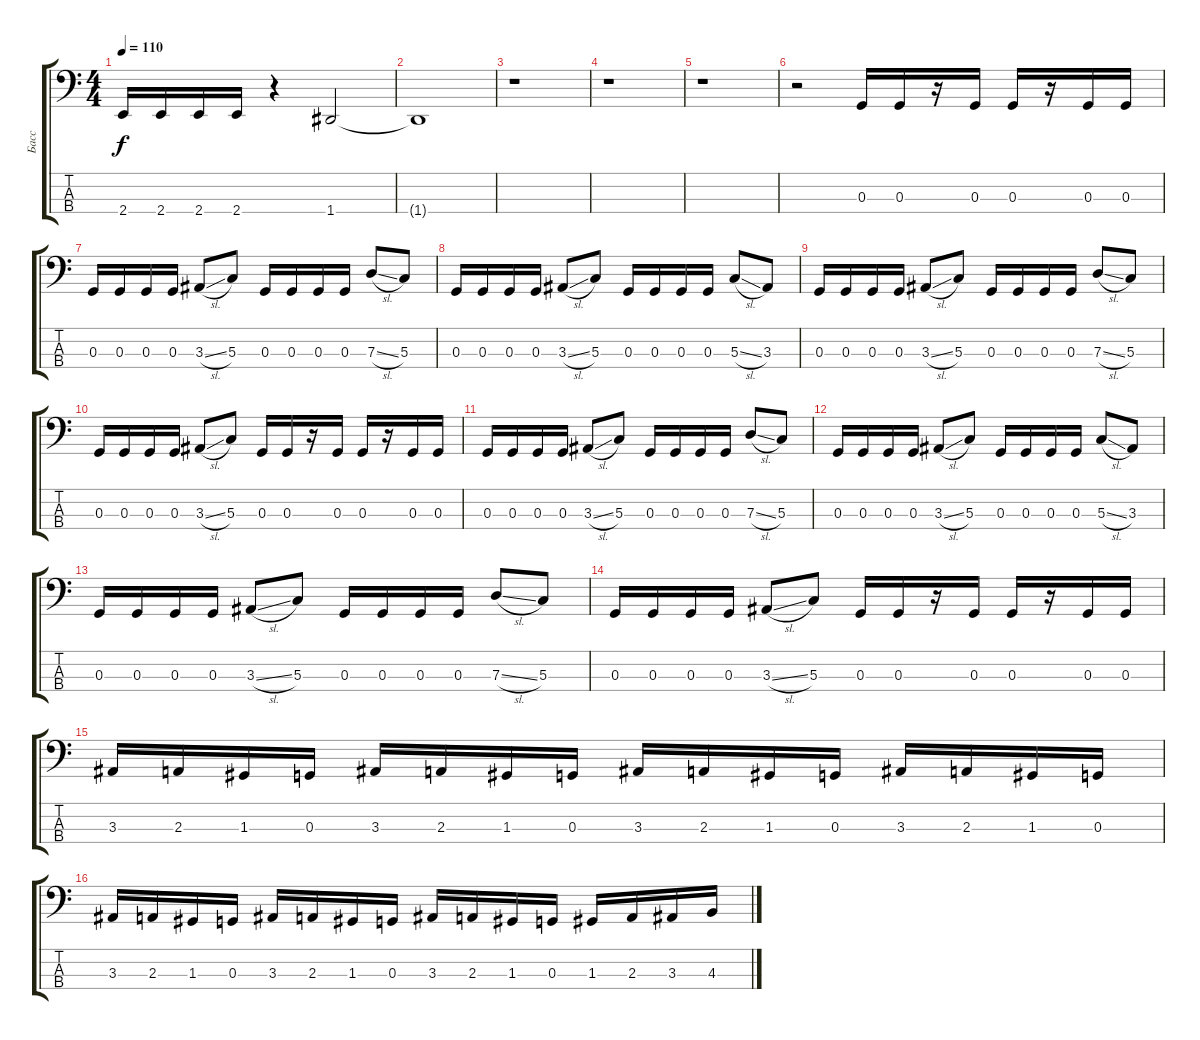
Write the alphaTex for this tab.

\track ("Басс" "Басс") {instrument electricbassfinger}
\staff {score tabs}
\tuning (F2 C2 G1 D1) {hide}
\ts (4 4)
\tempo 110
\clef f4
\ks c
2.4.16{dy f} 2.4.16 2.4.16 2.4.16 r.4 1.4.2 |
1.4{t}.1 |
r.1 |
r.1 |
r.1 |
r.2 0.3.16 0.3.16 r.16 0.3.16 0.3.16 r.16 0.3.16 0.3.16 |
0.3.16 0.3.16 0.3.16 0.3.16 3.3{sl}.8 5.3.8 0.3.16 0.3.16 0.3.16 0.3.16 7.3{sl}.8 5.3.8 |
0.3.16 0.3.16 0.3.16 0.3.16 3.3{sl}.8 5.3.8 0.3.16 0.3.16 0.3.16 0.3.16 5.3{sl}.8 3.3.8 |
0.3.16 0.3.16 0.3.16 0.3.16 3.3{sl}.8 5.3.8 0.3.16 0.3.16 0.3.16 0.3.16 7.3{sl}.8 5.3.8 |
0.3.16 0.3.16 0.3.16 0.3.16 3.3{sl}.8 5.3.8 0.3.16 0.3.16 r.16 0.3.16 0.3.16 r.16 0.3.16 0.3.16 |
0.3.16 0.3.16 0.3.16 0.3.16 3.3{sl}.8 5.3.8 0.3.16 0.3.16 0.3.16 0.3.16 7.3{sl}.8 5.3.8 |
0.3.16 0.3.16 0.3.16 0.3.16 3.3{sl}.8 5.3.8 0.3.16 0.3.16 0.3.16 0.3.16 5.3{sl}.8 3.3.8 |
0.3.16 0.3.16 0.3.16 0.3.16 3.3{sl}.8 5.3.8 0.3.16 0.3.16 0.3.16 0.3.16 7.3{sl}.8 5.3.8 |
0.3.16 0.3.16 0.3.16 0.3.16 3.3{sl}.8 5.3.8 0.3.16 0.3.16 r.16 0.3.16 0.3.16 r.16 0.3.16 0.3.16 |
3.3.16 2.3.16 1.3.16 0.3.16 3.3.16 2.3.16 1.3.16 0.3.16 3.3.16 2.3.16 1.3.16 0.3.16 3.3.16 2.3.16 1.3.16 0.3.16 |
3.3.16 2.3.16 1.3.16 0.3.16 3.3.16 2.3.16 1.3.16 0.3.16 3.3.16 2.3.16 1.3.16 0.3.16 1.3.16 2.3.16 3.3.16 4.3.16
